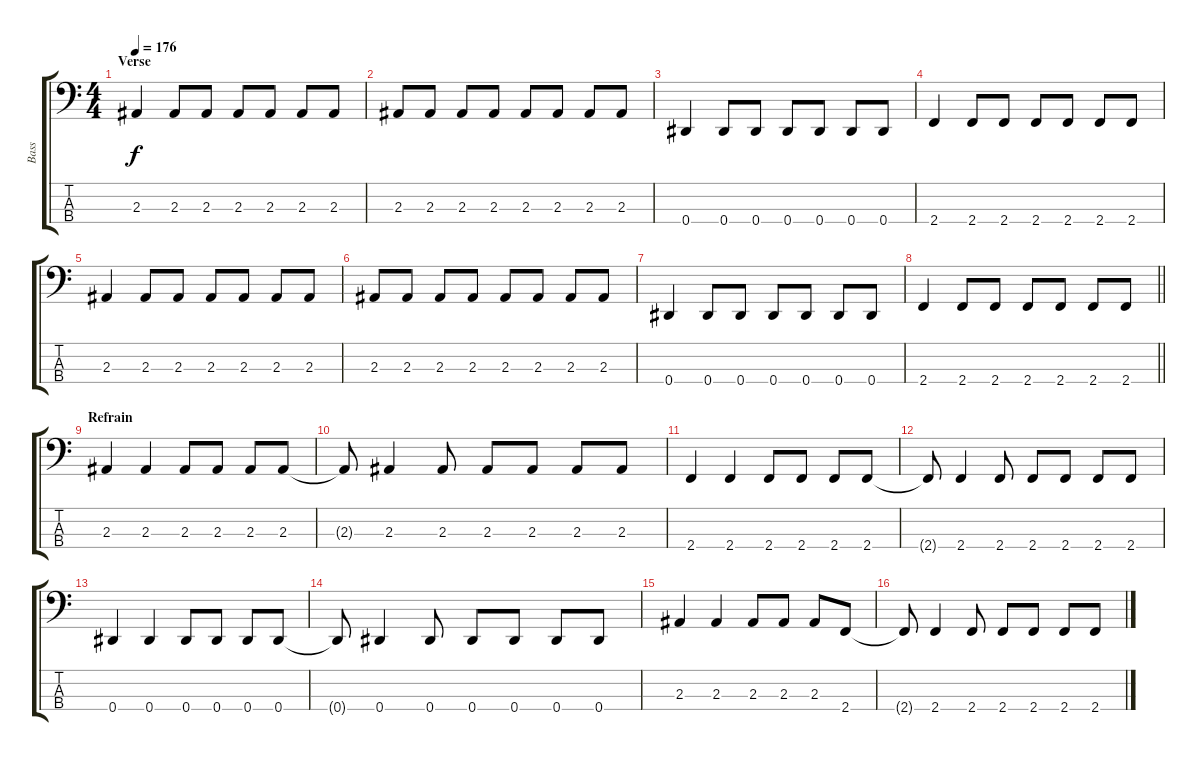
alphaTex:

\track ("Bass" "Bass") {instrument electricbasspick}
\staff {score tabs}
\tuning (Gb2 Db2 Ab1 Eb1) {hide}
\ts (4 4)
\section ("" "Verse")
\tempo 176
\clef f4
\ks c
2.3.4{dy f} 2.3.8 2.3.8 2.3.8 2.3.8 2.3.8 2.3.8 |
2.3.8 2.3.8 2.3.8 2.3.8 2.3.8 2.3.8 2.3.8 2.3.8 |
0.4.4 0.4.8 0.4.8 0.4.8 0.4.8 0.4.8 0.4.8 |
2.4.4 2.4.8 2.4.8 2.4.8 2.4.8 2.4.8 2.4.8 |
2.3.4 2.3.8 2.3.8 2.3.8 2.3.8 2.3.8 2.3.8 |
2.3.8 2.3.8 2.3.8 2.3.8 2.3.8 2.3.8 2.3.8 2.3.8 |
0.4.4 0.4.8 0.4.8 0.4.8 0.4.8 0.4.8 0.4.8 |
\barLineRight lightlight
2.4.4 2.4.8 2.4.8 2.4.8 2.4.8 2.4.8 2.4.8 |
\section ("" "Refrain")
2.3.4 2.3.4 2.3.8 2.3.8 2.3.8 2.3.8 |
2.3{t}.8 2.3.4 2.3.8 2.3.8 2.3.8 2.3.8 2.3.8 |
2.4.4 2.4.4 2.4.8 2.4.8 2.4.8 2.4.8 |
2.4{t}.8 2.4.4 2.4.8 2.4.8 2.4.8 2.4.8 2.4.8 |
0.4.4 0.4.4 0.4.8 0.4.8 0.4.8 0.4.8 |
0.4{t}.8 0.4.4 0.4.8 0.4.8 0.4.8 0.4.8 0.4.8 |
2.3.4 2.3.4 2.3.8 2.3.8 2.3.8 2.4.8 |
2.4{t}.8 2.4.4 2.4.8 2.4.8 2.4.8 2.4.8 2.4.8
